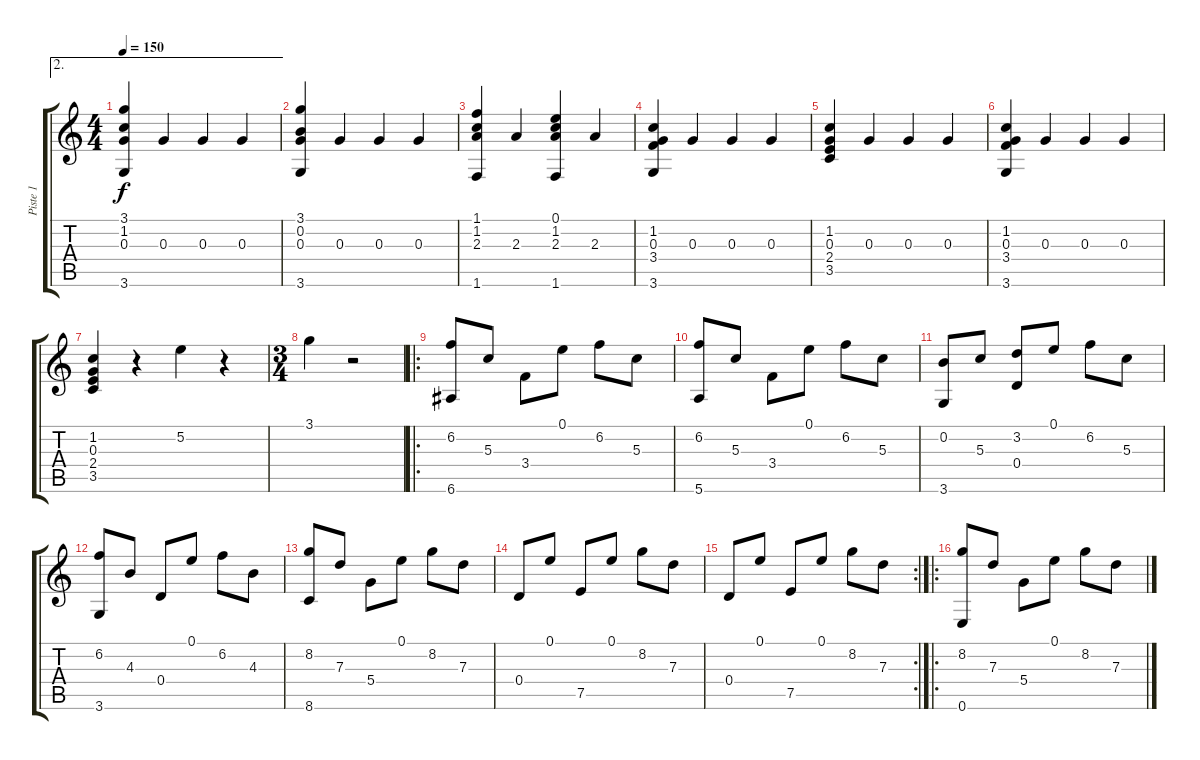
\track ("Piste 1" "Piste 1") {instrument acousticguitarsteel}
\staff {score tabs}
\tuning (E4 B3 G3 D3 A2 E2) {hide}
\ae 2
\ts (4 4)
\tempo 150
\clef g2
\ks c
(3.1 1.2 0.3 3.6).4{dy f} 0.3.4 0.3.4 0.3.4 |
(3.1 0.2 0.3 3.6).4 0.3.4 0.3.4 0.3.4 |
(1.1 1.2 2.3 1.6).4 2.3.4 (0.1 1.2 2.3 1.6).4 2.3.4 |
(1.2 0.3 3.4 3.6).4 0.3.4 0.3.4 0.3.4 |
(1.2 0.3 2.4 3.5).4 0.3.4 0.3.4 0.3.4 |
(1.2 0.3 3.4 3.6).4 0.3.4 0.3.4 0.3.4 |
(1.2 0.3 2.4 3.5).4 r.4 5.2.4 r.4 |
\ts (3 4)
3.1.4 r.2 |
\ro
(6.2 6.6).8 5.3.8 3.4.8 0.1.8 6.2.8 5.3.8 |
(6.2 5.6).8 5.3.8 3.4.8 0.1.8 6.2.8 5.3.8 |
(0.2 3.6).8 5.3.8 (3.2 0.4).8 0.1.8 6.2.8 5.3.8 |
(6.2 3.6).8 4.3.8 0.4.8 0.1.8 6.2.8 4.3.8 |
(8.2 8.6).8 7.3.8 5.4.8 0.1.8 8.2.8 7.3.8 |
0.4.8 0.1.8 7.5.8 0.1.8 8.2.8 7.3.8 |
\rc 2
0.4.8 0.1.8 7.5.8 0.1.8 8.2.8 7.3.8 |
\ro
(8.2 0.6).8 7.3.8 5.4.8 0.1.8 8.2.8 7.3.8
